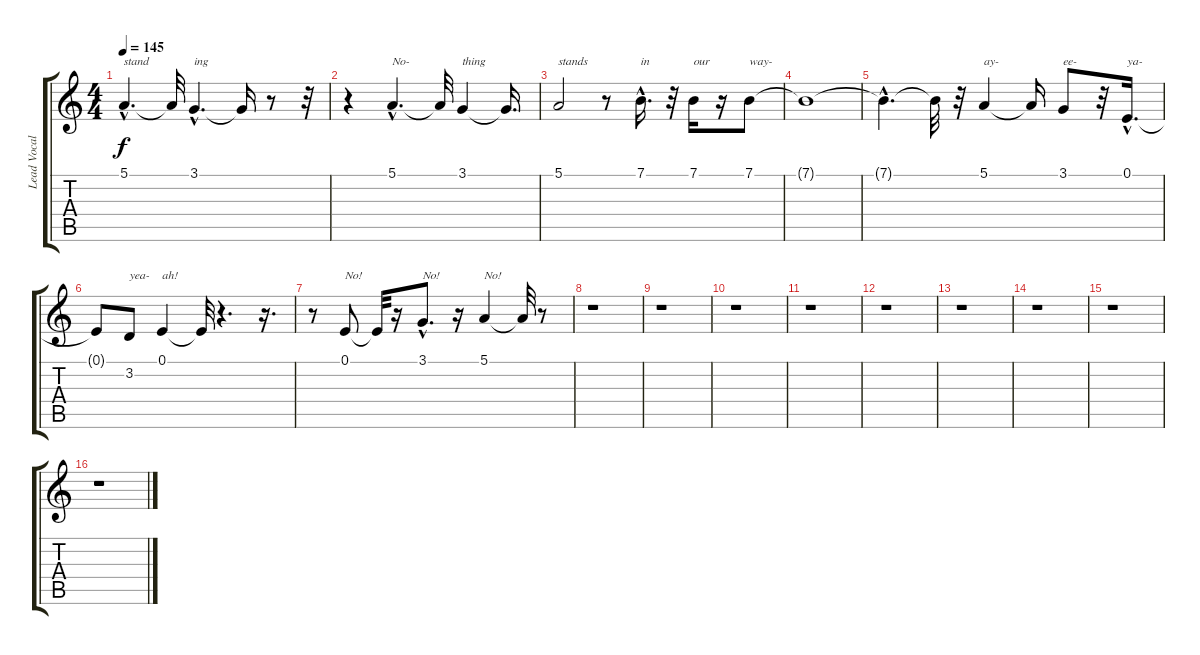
\track ("Lead Vocals" "Lead Vocal") {instrument lead8bassandlead}
\staff {score tabs}
\tuning (E4 B3 G3 D3 A2 E2) {hide}
\ts (4 4)
\tempo 145
\clef g2
\ks c
5.1{hac}.4{d txt "stand" dy f} 5.1{t}.32 3.1{hac}.4{d txt "ing"} 3.1{t}.16 r.8 r.32 |
r.4 5.1{hac}.4{d txt "No-"} 5.1{t}.32 3.1.4{txt "thing"} 3.1{t}.16{d} |
5.1.2{txt "stands"} r.8 7.1{hac}.16{d txt "in"} r.32 7.1.16{txt "our"} r.16 7.1.8{txt "way-"} |
7.1{t}.1 |
7.1{hac t}.4{d} 7.1{t}.32 r.32 5.1.4{txt "ay-"} 5.1{t}.16 3.1.8{txt "ee-"} r.32 0.1{hac}.16{d txt "ya-"} |
0.1{t}.8 3.2.8{txt "yea-"} 0.1.4{txt "ah!"} 0.1{t}.32{volume 16 balance 6} r.4{d} r.16{d volume 15 balance 8} |
r.8 0.1.8{txt "No!"} 0.1{t}.32 r.16 3.1{hac}.8{d txt "No!"} r.16 5.1.4{txt "No!"} 5.1{t}.32 r.8 |
r.1 |
r.1 |
r.1 |
r.1 |
r.1 |
r.1 |
r.1 |
r.1 |
r.1
